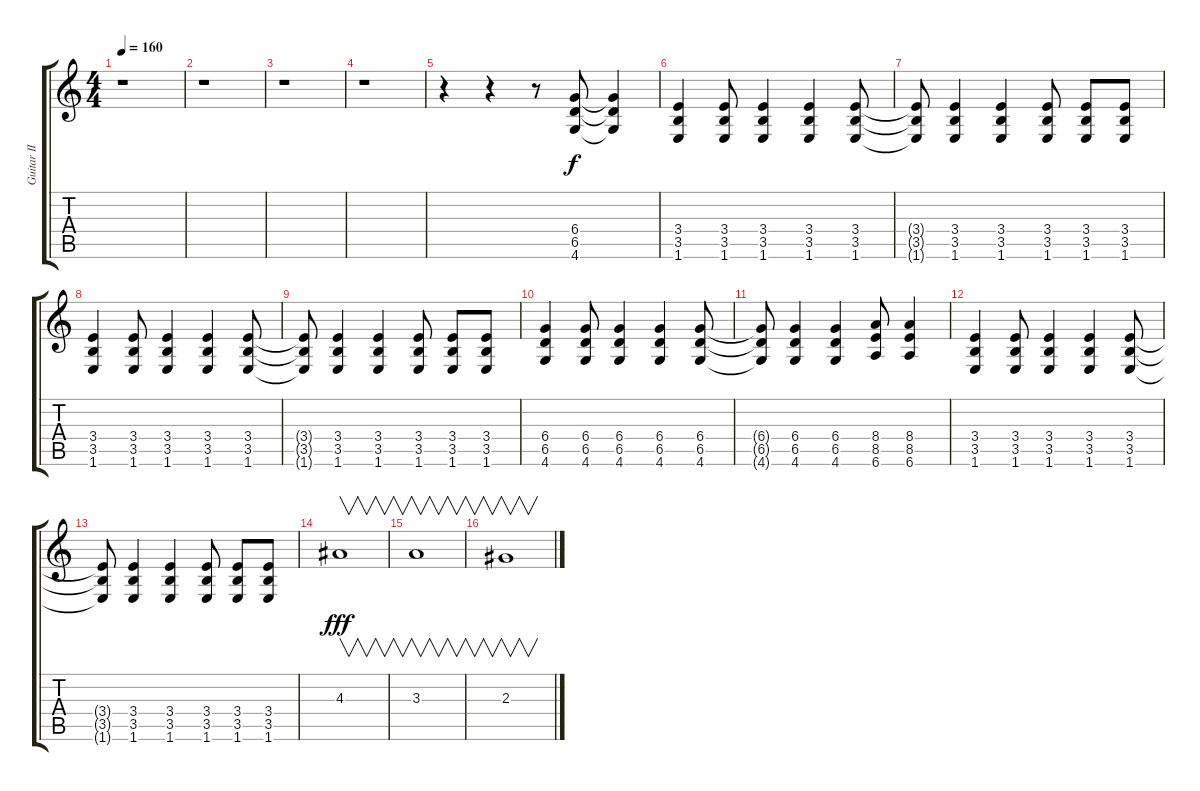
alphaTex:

\track ("Guitar II" "Guitar II") {instrument overdrivenguitar}
\staff {score tabs}
\tuning (Eb4 Bb3 Gb3 Db3 Ab2 Eb2) {hide}
\ts (4 4)
\tempo 160
\clef g2
\ks c
r.1{dy f} |
r.1 |
r.1 |
r.1 |
r.4 r.4 r.8 (6.4 6.5 4.6).8 (6.4{t} 6.5{t} 4.6{t}).4 |
(3.4 3.5 1.6).4 (3.4 3.5 1.6).8 (3.4 3.5 1.6).4 (3.4 3.5 1.6).4 (3.4 3.5 1.6).8 |
(3.4{t} 3.5{t} 1.6{t}).8 (3.4 3.5 1.6).4 (3.4 3.5 1.6).4 (3.4 3.5 1.6).8 (3.4 3.5 1.6).8 (3.4 3.5 1.6).8 |
(3.4 3.5 1.6).4 (3.4 3.5 1.6).8 (3.4 3.5 1.6).4 (3.4 3.5 1.6).4 (3.4 3.5 1.6).8 |
(3.4{t} 3.5{t} 1.6{t}).8 (3.4 3.5 1.6).4 (3.4 3.5 1.6).4 (3.4 3.5 1.6).8 (3.4 3.5 1.6).8 (3.4 3.5 1.6).8 |
(6.4 6.5 4.6).4 (6.4 6.5 4.6).8 (6.4 6.5 4.6).4 (6.4 6.5 4.6).4 (6.4 6.5 4.6).8 |
(6.4{t} 6.5{t} 4.6{t}).8 (6.4 6.5 4.6).4 (6.4 6.5 4.6).4 (8.4 8.5 6.6).8 (8.4 8.5 6.6).4 |
(3.4 3.5 1.6).4 (3.4 3.5 1.6).8 (3.4 3.5 1.6).4 (3.4 3.5 1.6).4 (3.4 3.5 1.6).8 |
(3.4{t} 3.5{t} 1.6{t}).8 (3.4 3.5 1.6).4 (3.4 3.5 1.6).4 (3.4 3.5 1.6).8 (3.4 3.5 1.6).8 (3.4 3.5 1.6).8 |
4.3.1{v dy fff} |
3.3.1{v} |
2.3.1{v}
